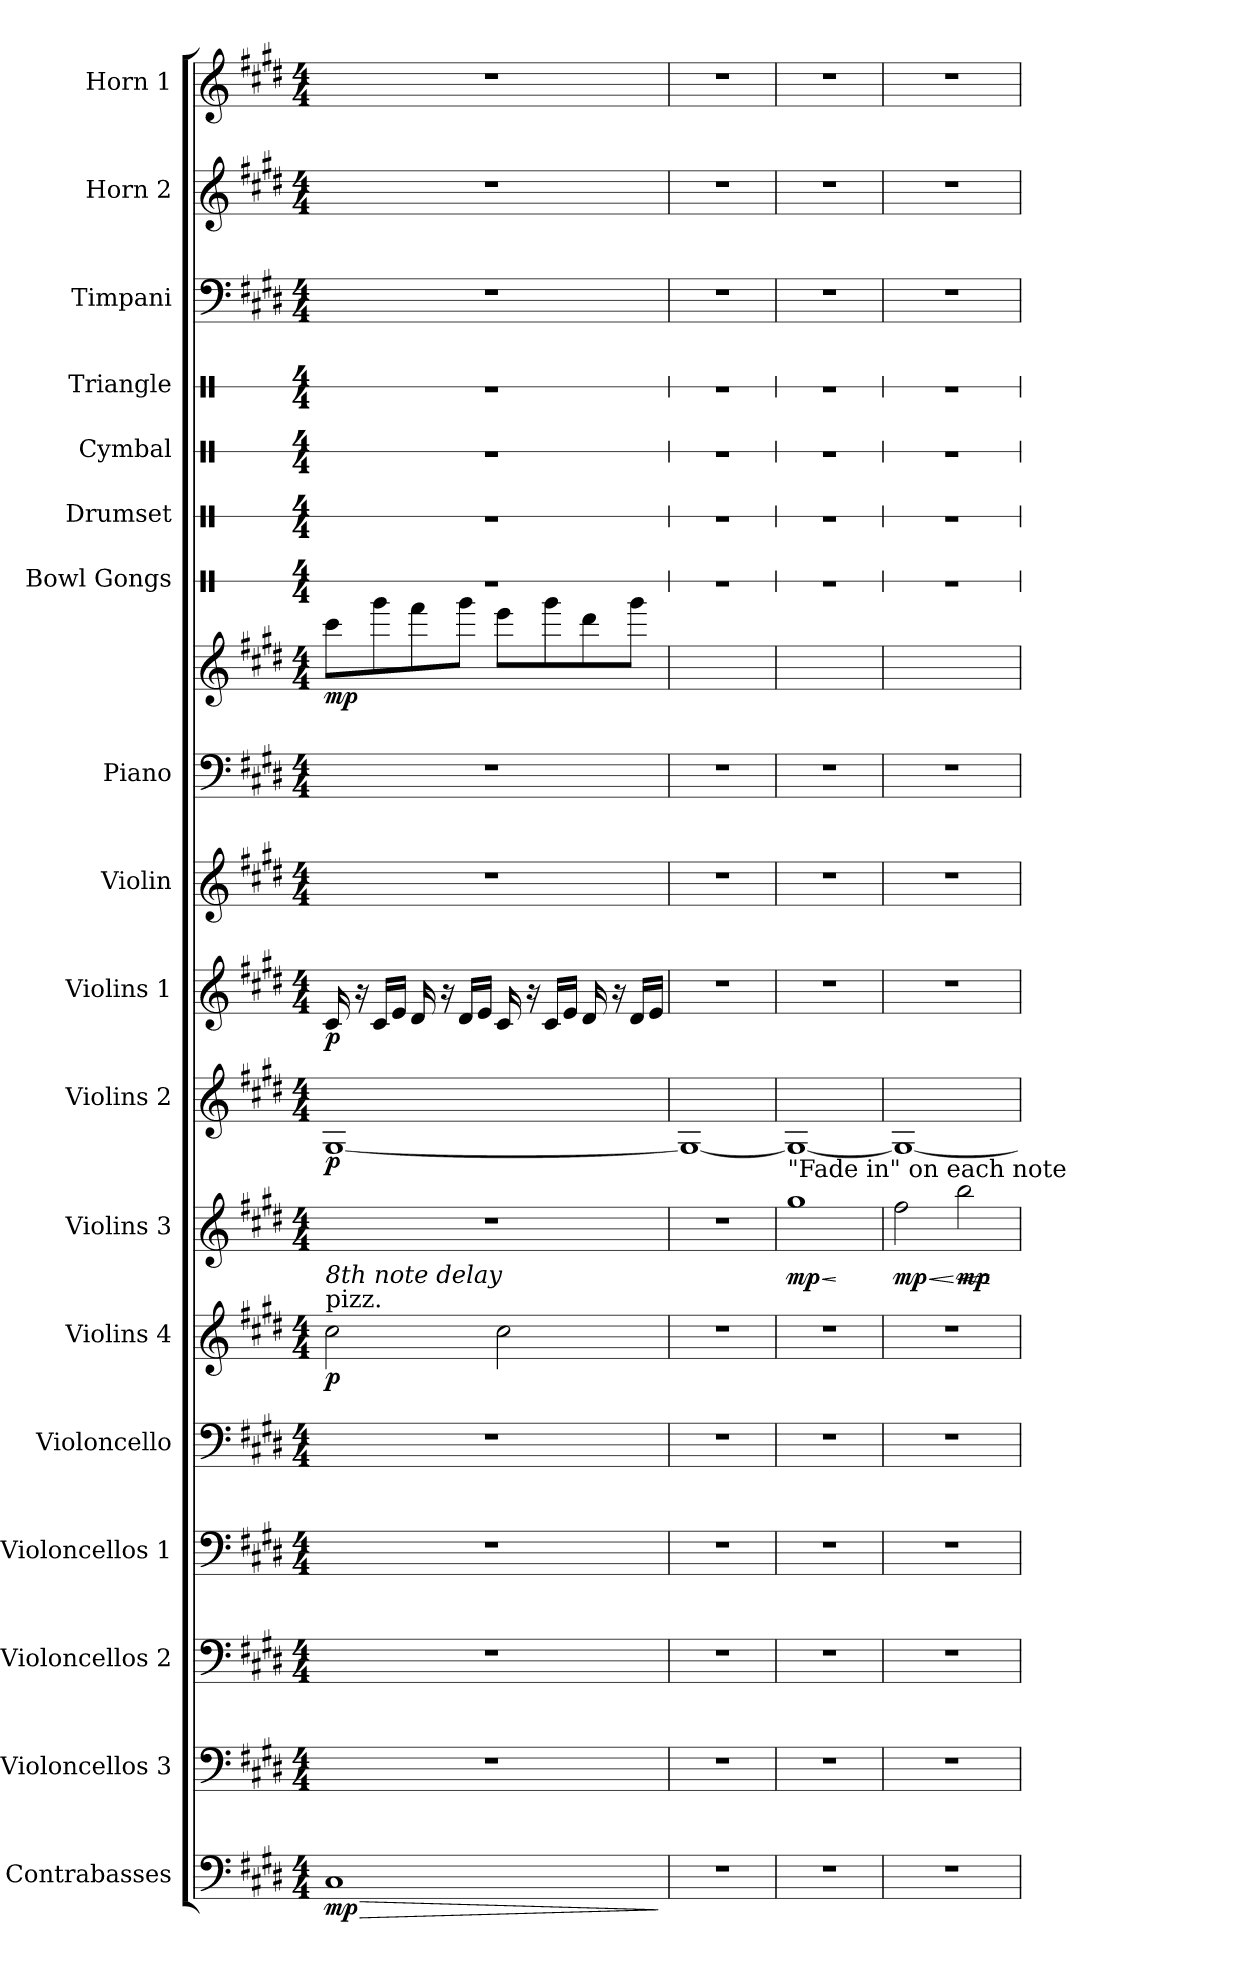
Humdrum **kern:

**kern	**dynam	**kern	**kern	**kern	**kern	**kern	**dynam	**kern	**dynam	**kern	**dynam	**kern	**dynam	**kern	**kern	**kern	**dynam	**kern	**kern	**kern	**kern	**kern	**kern	**kern
*part18	*part18	*part17	*part16	*part15	*part14	*part13	*part13	*part12	*part12	*part11	*part11	*part10	*part10	*part9	*part8	*part8	*part8	*part7	*part6	*part5	*part4	*part3	*part2	*part1
*staff19	*staff19	*staff18	*staff17	*staff16	*staff15	*staff14	*staff14	*staff13	*staff13	*staff12	*staff12	*staff11	*staff11	*staff10	*staff9	*staff8	*staff8/9	*staff7	*staff6	*staff5	*staff4	*staff3	*staff2	*staff1
*I"Contrabasses	*	*I"Violoncellos 3	*I"Violoncellos 2	*I"Violoncellos 1	*I"Violoncello	*I"Violins 4	*	*I"Violins 3	*	*I"Violins 2	*	*I"Violins 1	*	*I"Violin	*I"Piano	*	*	*I"Bowl Gongs	*I"Drumset	*I"Cymbal	*I"Triangle	*I"Timpani	*I"Horn 2	*I"Horn 1
*I'Cbs.	*	*I'Vcs. 3	*I'Vcs. 2	*I'Vcs. 1	*I'Vc.	*I'Vlns. 4	*	*I'Vlns. 3	*	*I'Vlns. 2	*	*I'Vlns. 1	*	*I'Vln.	*I'Pno.	*	*	*I'Bw. Gon.	*I'D. Set	*I'Cym.	*I'Trgl.	*I'Timp.	*I'Hn. 2	*I'Hn. 1
*	*	*	*	*	*	*	*	*	*	*	*	*	*	*	*	*	*	*stria1	*stria1	*stria1	*stria1	*	*	*
*clefF4	*	*clefF4	*clefF4	*clefF4	*clefF4	*clefG2	*	*clefG2	*	*clefG2	*	*clefG2	*	*clefG2	*clefF4	*clefG2	*	*clefX	*clefX	*clefX	*clefX	*clefF4	*clefG2	*clefG2
*ITrd7c12	*	*	*	*	*	*	*	*	*	*	*	*	*	*	*	*	*	*	*	*	*	*	*ITrd4c7	*ITrd4c7
*k[f#c#g#d#]	*	*k[f#c#g#d#]	*k[f#c#g#d#]	*k[f#c#g#d#]	*k[f#c#g#d#]	*k[f#c#g#d#]	*	*k[f#c#g#d#]	*	*k[f#c#g#d#]	*	*k[f#c#g#d#]	*	*k[f#c#g#d#]	*k[f#c#g#d#]	*k[f#c#g#d#]	*	*k[]	*k[]	*k[]	*k[]	*k[f#c#g#d#]	*k[f#c#g#]	*k[f#c#g#]
*M4/4	*	*M4/4	*M4/4	*M4/4	*M4/4	*M4/4	*	*M4/4	*	*M4/4	*	*M4/4	*	*M4/4	*M4/4	*M4/4	*	*M4/4	*M4/4	*M4/4	*M4/4	*M4/4	*M4/4	*M4/4
*MM100	*	*MM100	*MM100	*MM100	*MM100	*MM100	*	*MM100	*	*MM100	*	*MM100	*	*MM100	*MM100	*MM100	*	*MM100	*MM100	*MM100	*MM100	*MM100	*MM100	*MM100
=1	=1	=1	=1	=1	=1	=1	=1	=1	=1	=1	=1	=1	=1	=1	=1	=1	=1	=1	=1	=1	=1	=1	=1	=1
!	!	!	!	!	!	!LO:TX:a:t=pizz.	!	!	!	!	!	!	!	!	!	!	!	!	!	!	!	!	!	!
!	!	!	!	!	!	!LO:TX:a:i:t=8th note delay	!	!	!	!	!	!	!	!	!	!	!	!	!	!	!	!	!	!
!	!LO:HP:b	!	!	!	!	!	!	!	!	!	!	!	!	!	!	!	!	!	!	!	!	!	!	!
!	!LO:DY:n=1:b	!	!	!	!	!	!LO:DY:b	!	!	!	!LO:DY:b	!	!LO:DY:b	!	!	!	!LO:DY:b	!	!	!	!	!	!	!
1CC#	> mp	1r	1r	1r	1r	2cc#\	p	1r	.	[1G#	p	16c#/	p	1r	1r	8ccc#\L	mp	1r	1r	1r	1r	1r	1r	1r
.	.	.	.	.	.	.	.	.	.	.	.	16r	.	.	.	.	.	.	.	.	.	.	.	.
.	.	.	.	.	.	.	.	.	.	.	.	16c#/LL	.	.	.	8ggg#\	.	.	.	.	.	.	.	.
.	.	.	.	.	.	.	.	.	.	.	.	16e/JJ	.	.	.	.	.	.	.	.	.	.	.	.
.	.	.	.	.	.	.	.	.	.	.	.	16d#/	.	.	.	8fff#\	.	.	.	.	.	.	.	.
.	.	.	.	.	.	.	.	.	.	.	.	16r	.	.	.	.	.	.	.	.	.	.	.	.
.	.	.	.	.	.	.	.	.	.	.	.	16d#/LL	.	.	.	8ggg#\J	.	.	.	.	.	.	.	.
.	.	.	.	.	.	.	.	.	.	.	.	16e/JJ	.	.	.	.	.	.	.	.	.	.	.	.
.	.	.	.	.	.	2cc#\	.	.	.	.	.	16c#/	.	.	.	8eee\L	.	.	.	.	.	.	.	.
.	.	.	.	.	.	.	.	.	.	.	.	16r	.	.	.	.	.	.	.	.	.	.	.	.
.	.	.	.	.	.	.	.	.	.	.	.	16c#/LL	.	.	.	8ggg#\	.	.	.	.	.	.	.	.
.	.	.	.	.	.	.	.	.	.	.	.	16e/JJ	.	.	.	.	.	.	.	.	.	.	.	.
.	.	.	.	.	.	.	.	.	.	.	.	16d#/	.	.	.	8ddd#\	.	.	.	.	.	.	.	.
.	.	.	.	.	.	.	.	.	.	.	.	16r	.	.	.	.	.	.	.	.	.	.	.	.
.	.	.	.	.	.	.	.	.	.	.	.	16d#/LL	.	.	.	8ggg#\J	.	.	.	.	.	.	.	.
.	.	.	.	.	.	.	.	.	.	.	.	16e/JJ	.	.	.	.	.	.	.	.	.	.	.	.
.	]	.	.	.	.	.	.	.	.	.	.	.	.	.	.	.	.	.	.	.	.	.	.	.
=2	=2	=2	=2	=2	=2	=2	=2	=2	=2	=2	=2	=2	=2	=2	=2	=2	=2	=2	=2	=2	=2	=2	=2	=2
1r	.	1r	1r	1r	1r	1r	.	1r	.	1G#_	.	1r	.	1r	1r	1ryy	.	1r	1r	1r	1r	1r	1r	1r
!!LO:PB:g=z
=3	=3	=3	=3	=3	=3	=3	=3	=3	=3	=3	=3	=3	=3	=3	=3	=3	=3	=3	=3	=3	=3	=3	=3	=3
!	!	!	!	!	!	!	!	!LO:TX:a:t="Fade in" on each note	!	!	!	!	!	!	!	!	!	!	!	!	!	!	!	!
!	!	!	!	!	!	!	!	!	!LO:HP:b	!	!	!	!	!	!	!	!	!	!	!	!	!	!	!
!	!	!	!	!	!	!	!	!	!LO:DY:n=1:b	!	!	!	!	!	!	!	!	!	!	!	!	!	!	!
1r	.	1r	1r	1r	1r	1r	.	1gg#	< mp	1G#_	.	1r	.	1r	1r	1ryy	.	1r	1r	1r	1r	1r	1r	1r
.	.	.	.	.	.	.	.	.	[	.	.	.	.	.	.	.	.	.	.	.	.	.	.	.
=4	=4	=4	=4	=4	=4	=4	=4	=4	=4	=4	=4	=4	=4	=4	=4	=4	=4	=4	=4	=4	=4	=4	=4	=4
!	!	!	!	!	!	!	!	!	!LO:HP:b	!	!	!	!	!	!	!	!	!	!	!	!	!	!	!
!	!	!	!	!	!	!	!	!	!LO:DY:n=1:b	!	!	!	!	!	!	!	!	!	!	!	!	!	!	!
1r	.	1r	1r	1r	1r	1r	.	2ff#\	< mp	1G#_	.	1r	.	1r	1r	1ryy	.	1r	1r	1r	1r	1r	1r	1r
!	!	!	!	!	!	!	!	!	!LO:HP:n=1:b	!	!	!	!	!	!	!	!	!	!	!	!	!	!	!
!	!	!	!	!	!	!	!	!	!LO:DY:n=2:b	!	!	!	!	!	!	!	!	!	!	!	!	!	!	!
.	.	.	.	.	.	.	.	2bb\	[ < mp	.	.	.	.	.	.	.	.	.	.	.	.	.	.	.
.	.	.	.	.	.	.	.	.	[	.	.	.	.	.	.	.	.	.	.	.	.	.	.	.
=	=	=	=	=	=	=	=	=	=	=	=	=	=	=	=	=	=	=	=	=	=	=	=	=
*-	*-	*-	*-	*-	*-	*-	*-	*-	*-	*-	*-	*-	*-	*-	*-	*-	*-	*-	*-	*-	*-	*-	*-	*-
